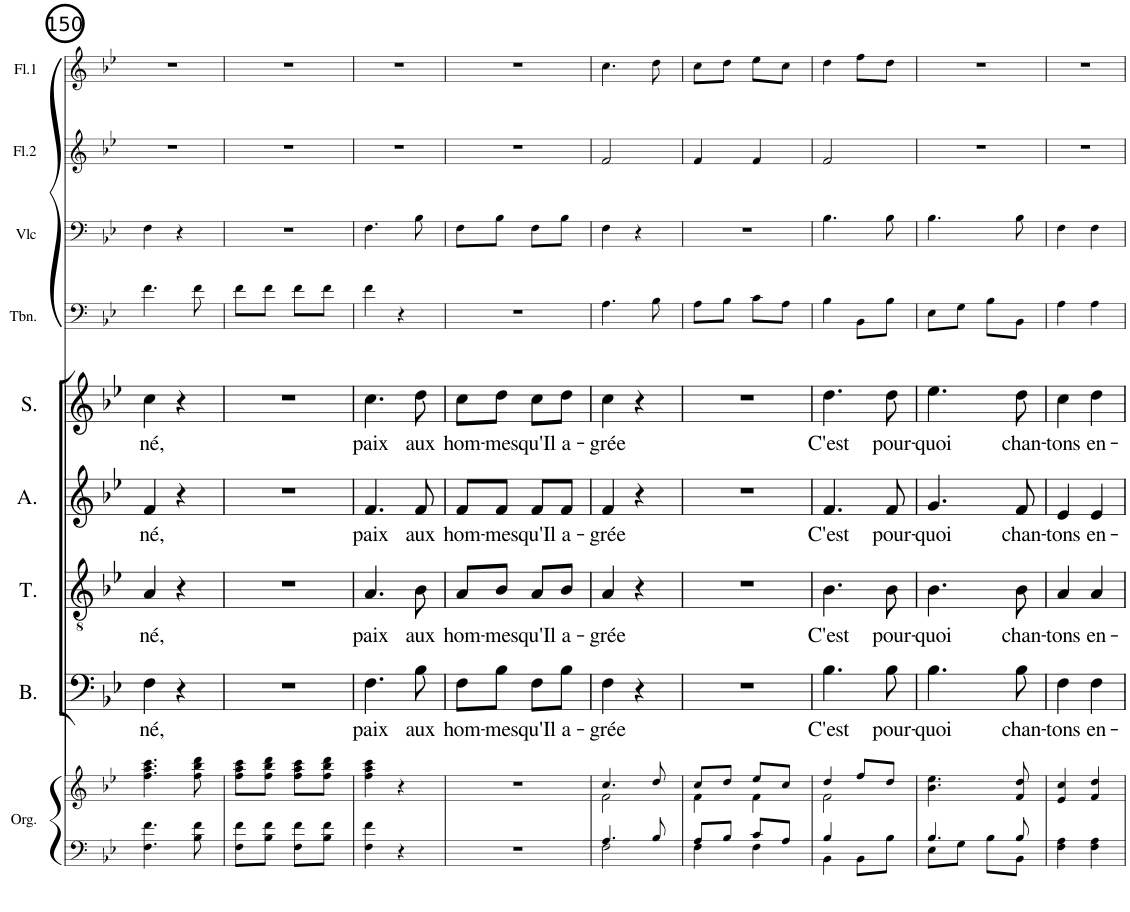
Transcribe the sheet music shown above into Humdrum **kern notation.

**kern	**kern	**kern	**text	**kern	**text	**kern	**text	**kern	**text	**kern	**kern	**kern	**kern
*part9	*part9	*part8	*part8	*part7	*part7	*part6	*part6	*part5	*part5	*part4	*part3	*part2	*part1
*staff10	*staff9	*staff8	*staff8	*staff7	*staff7	*staff6	*staff6	*staff5	*staff5	*staff4	*staff3	*staff2	*staff1
*I"Orgue	*	*I"Bass	*	*I"Ténor	*	*I"Alto	*	*I"Soprano	*	*I"Trombone	*I"Violoncelle	*I"Flûte 2	*I"Flûte 1
*I'Org.	*	*I'B.	*	*I'T.	*	*I'A.	*	*I'S.	*	*I'Tbn.	*I'Vlc	*I'Fl.2	*I'Fl.1
!!LO:PB:g=z
*clefF4	*clefG2	*clefF4	*	*clefGv2	*	*clefG2	*	*clefG2	*	*clefF4	*clefF4	*clefG2	*clefG2
*k[b-e-]	*k[b-e-]	*k[b-e-]	*	*k[b-e-]	*	*k[b-e-]	*	*k[b-e-]	*	*k[b-e-]	*k[b-e-]	*k[b-e-]	*k[b-e-]
*M2/4	*M2/4	*M2/4	*	*M2/4	*	*M2/4	*	*M2/4	*	*M2/4	*M2/4	*M2/4	*M2/4
=150	=150	=150	=150	=150	=150	=150	=150	=150	=150	=150	=150	=150	=150
!	!	!	!LO:LY:b	!	!LO:LY:b	!	!LO:LY:b	!	!LO:LY:b	!	!	!	!
4.F\ 4.f\	4.ff\ 4.aa\ 4.ccc\	4F\	né,	4A/	né,	4f/	né,	4cc\	né,	4.f\	4F\	2r	2r
.	.	4r	.	4r	.	4r	.	4r	.	.	4r	.	.
8B-\ 8f\	8ff\ 8bb-\ 8ddd\	.	.	.	.	.	.	.	.	8f\	.	.	.
=151	=151	=151	=151	=151	=151	=151	=151	=151	=151	=151	=151	=151	=151
8F\ 8f\L	8ff\ 8aa\ 8ccc\L	2r	.	2r	.	2r	.	2r	.	8f\L	2r	2r	2r
8B-\ 8f\J	8ff\ 8bb-\ 8ddd\J	.	.	.	.	.	.	.	.	8f\J	.	.	.
8F\ 8f\L	8ff\ 8aa\ 8ccc\L	.	.	.	.	.	.	.	.	8f\L	.	.	.
8B-\ 8f\J	8ff\ 8bb-\ 8ddd\J	.	.	.	.	.	.	.	.	8f\J	.	.	.
=152	=152	=152	=152	=152	=152	=152	=152	=152	=152	=152	=152	=152	=152
!	!	!	!LO:LY:b	!	!LO:LY:b	!	!LO:LY:b	!	!LO:LY:b	!	!	!	!
4F\ 4f\	4ff\ 4aa\ 4ccc\	4.F\	paix	4.A/	paix	4.f/	paix	4.cc\	paix	4f\	4.F\	2r	2r
4r	4r	.	.	.	.	.	.	.	.	4r	.	.	.
!	!	!	!LO:LY:b	!	!LO:LY:b	!	!LO:LY:b	!	!LO:LY:b	!	!	!	!
.	.	8B-\	aux	8B-\	aux	8f/	aux	8dd\	aux	.	8B-\	.	.
=153	=153	=153	=153	=153	=153	=153	=153	=153	=153	=153	=153	=153	=153
!	!	!	!LO:LY:b	!	!LO:LY:b	!	!LO:LY:b	!	!LO:LY:b	!	!	!	!
2r	2r	8F\L	hom-	8A/L	hom-	8f/L	hom-	8cc\L	hom-	2r	8F\L	2r	2r
!	!	!	!LO:LY:b	!	!LO:LY:b	!	!LO:LY:b	!	!LO:LY:b	!	!	!	!
.	.	8B-\J	-mes	8B-/J	-mes	8f/J	-mes	8dd\J	-mes	.	8B-\J	.	.
!	!	!	!LO:LY:b	!	!LO:LY:b	!	!LO:LY:b	!	!LO:LY:b	!	!	!	!
.	.	8F\L	qu'Il	8A/L	qu'Il	8f/L	qu'Il	8cc\L	qu'Il	.	8F\L	.	.
!	!	!	!LO:LY:b	!	!LO:LY:b	!	!LO:LY:b	!	!LO:LY:b	!	!	!	!
.	.	8B-\J	a-	8B-/J	a-	8f/J	a-	8dd\J	a-	.	8B-\J	.	.
=154	=154	=154	=154	=154	=154	=154	=154	=154	=154	=154	=154	=154	=154
*^	*^	*	*	*	*	*	*	*	*	*	*	*	*
!	!	!	!	!	!LO:LY:b	!	!LO:LY:b	!	!LO:LY:b	!	!LO:LY:b	!	!	!	!
4.A/	2F\	4.cc/	2f\	4F\	-grée	4A/	-grée	4f/	-grée	4cc\	-grée	4.A\	4F\	2f/	4.cc\
.	.	.	.	4r	.	4r	.	4r	.	4r	.	.	4r	.	.
8B-/	.	8dd/	.	.	.	.	.	.	.	.	.	8B-\	.	.	8dd\
=155	=155	=155	=155	=155	=155	=155	=155	=155	=155	=155	=155	=155	=155	=155	=155
8A/L	4F\	8cc/L	4f\	2r	.	2r	.	2r	.	2r	.	8A\L	2r	4f/	8cc\L
8B-/J	.	8dd/J	.	.	.	.	.	.	.	.	.	8B-\J	.	.	8dd\J
8c/L	4F\	8ee-/L	4f\	.	.	.	.	.	.	.	.	8c\L	.	4f/	8ee-\L
8A/J	.	8cc/J	.	.	.	.	.	.	.	.	.	8A\J	.	.	8cc\J
=156	=156	=156	=156	=156	=156	=156	=156	=156	=156	=156	=156	=156	=156	=156	=156
!	!	!	!	!	!LO:LY:b	!	!LO:LY:b	!	!LO:LY:b	!	!LO:LY:b	!	!	!	!
4B-/	4BB-\	4dd/	2f\	4.B-\	C'est	4.B-\	C'est	4.f/	C'est	4.dd\	C'est	4B-\	4.B-\	2f/	4dd\
8BB-\L	4ryy	8ff/L	.	.	.	.	.	.	.	.	.	8BB-\L	.	.	8ff\L
!	!	!	!	!	!LO:LY:b	!	!LO:LY:b	!	!LO:LY:b	!	!LO:LY:b	!	!	!	!
8B-\J	.	8dd/J	.	8B-\	pour-	8B-\	pour-	8f/	pour-	8dd\	pour-	8B-\J	8B-\	.	8dd\J
*	*	*v	*v	*	*	*	*	*	*	*	*	*	*	*	*
=157	=157	=157	=157	=157	=157	=157	=157	=157	=157	=157	=157	=157	=157	=157
!	!	!	!	!LO:LY:b	!	!LO:LY:b	!	!LO:LY:b	!	!LO:LY:b	!	!	!	!
4.B-/	8E-\L	4.b-\ 4.ee-\	4.B-\	-quoi	4.B-\	-quoi	4.g/	-quoi	4.ee-\	-quoi	8E-\L	4.B-\	2r	2r
.	8G\J	.	.	.	.	.	.	.	.	.	8G\J	.	.	.
.	8B-\L	.	.	.	.	.	.	.	.	.	8B-\L	.	.	.
!	!	!	!	!LO:LY:b	!	!LO:LY:b	!	!LO:LY:b	!	!LO:LY:b	!	!	!	!
8B-/	8BB-\J	8f/ 8dd/	8B-\	chan-	8B-\	chan-	8f/	chan-	8dd\	chan-	8BB-\J	8B-\	.	.
=158	=158	=158	=158	=158	=158	=158	=158	=158	=158	=158	=158	=158	=158	=158
!	!	!	!	!LO:LY:b	!	!LO:LY:b	!	!LO:LY:b	!	!LO:LY:b	!	!	!	!
*v	*v	*	*	*	*	*	*	*	*	*	*	*	*	*
4F\ 4A\	4e-/ 4cc/	4F\	-tons	4A/	-tons	4e-/	-tons	4cc\	-tons	4A\	4F\	2r	2r
!	!	!	!LO:LY:b	!	!LO:LY:b	!	!LO:LY:b	!	!LO:LY:b	!	!	!	!
4F\ 4A\	4f/ 4dd/	4F\	en-	4A/	en-	4e-/	en-	4dd\	en-	4A\	4F\	.	.
=	=	=	=	=	=	=	=	=	=	=	=	=	=
*-	*-	*-	*-	*-	*-	*-	*-	*-	*-	*-	*-	*-	*-
